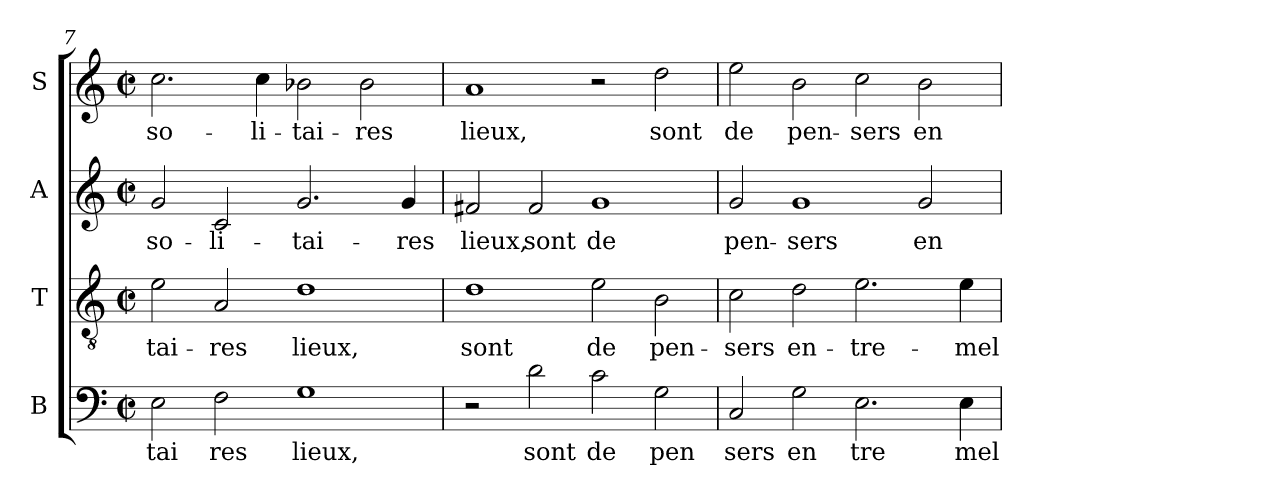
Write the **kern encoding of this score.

**kern	**text	**kern	**text	**kern	**text	**kern	**text
*part4	*part4	*part3	*part3	*part2	*part2	*part1	*part1
*staff4	*staff4	*staff3	*staff3	*staff2	*staff2	*staff1	*staff1
*I"B	*	*I"T	*	*I"A	*	*I"S	*
*clefF4	*	*clefGv2	*	*clefG2	*	*clefG2	*
*k[]	*	*k[]	*	*k[]	*	*k[]	*
*C:	*	*C:	*	*C:	*	*C:	*
*M2/2	*	*M2/2	*	*M2/2	*	*M2/2	*
*met(c|)	*	*met(c|)	*	*met(c|)	*	*met(c|)	*
=7	=7	=7	=7	=7	=7	=7	=7
!	!LO:LY:b:cj	!	!LO:LY:b:cj	!	!LO:LY:b:cj	!	!LO:LY:b:cj
2E\	tai	2e\	-tai-	2g/	so-	2.cc\	so-
!	!LO:LY:b:cj	!	!LO:LY:b:cj	!	!LO:LY:b:cj	!	!
2F\	res	2A/	-res	2c/	-li-	.	.
!	!	!	!	!	!	!	!LO:LY:b:cj
.	.	.	.	.	.	4cc\	-li-
!	!LO:LY:b:cj	!	!LO:LY:b:cj	!	!LO:LY:b:cj	!	!LO:LY:b:cj
1G	lieux,	1d	lieux,	2.g/	-tai-	2b-X\	-tai-
!	!	!	!	!	!	!	!LO:LY:b:cj
.	.	.	.	.	.	2b-\	-res
!	!	!	!	!	!LO:LY:b:cj	!	!
.	.	.	.	4g/	-res	.	.
=8	=8	=8	=8	=8	=8	=8	=8
!	!	!	!LO:LY:b:cj	!	!LO:LY:b:cj	!	!LO:LY:b:cj
2r	.	1d	sont	2f#X/	lieux,	1a	lieux,
!	!LO:LY:b:cj	!	!	!	!LO:LY:b:cj	!	!
2d\	sont	.	.	2f#/	sont	.	.
!	!LO:LY:b:cj	!	!LO:LY:b:cj	!	!LO:LY:b:cj	!	!
2c\	de	2e\	de	1g	de	2r	.
!	!LO:LY:b:cj	!	!LO:LY:b:cj	!	!	!	!LO:LY:b:cj
2G\	pen	2B\	pen-	.	.	2dd\	sont
=9	=9	=9	=9	=9	=9	=9	=9
!	!LO:LY:b:cj	!	!LO:LY:b:cj	!	!LO:LY:b:cj	!	!LO:LY:b:cj
2C/	sers	2c\	-sers	2g/	pen-	2ee\	de
!	!LO:LY:b:cj	!	!LO:LY:b:cj	!	!LO:LY:b:cj	!	!LO:LY:b:cj
2G\	en	2d\	en-	1g	-sers	2b\	pen-
!	!LO:LY:b:cj	!	!LO:LY:b:cj	!	!	!	!LO:LY:b:cj
2.E\	tre	2.e\	-tre-	.	.	2cc\	-sers
!	!	!	!	!	!LO:LY:b:cj	!	!LO:LY:b:cj
.	.	.	.	2g/	en-	2b\	en-
!	!LO:LY:b:cj	!	!LO:LY:b:cj	!	!	!	!
4E\	mel	4e\	-mel-	.	.	.	.
=	=	=	=	=	=	=	=
*-	*-	*-	*-	*-	*-	*-	*-
